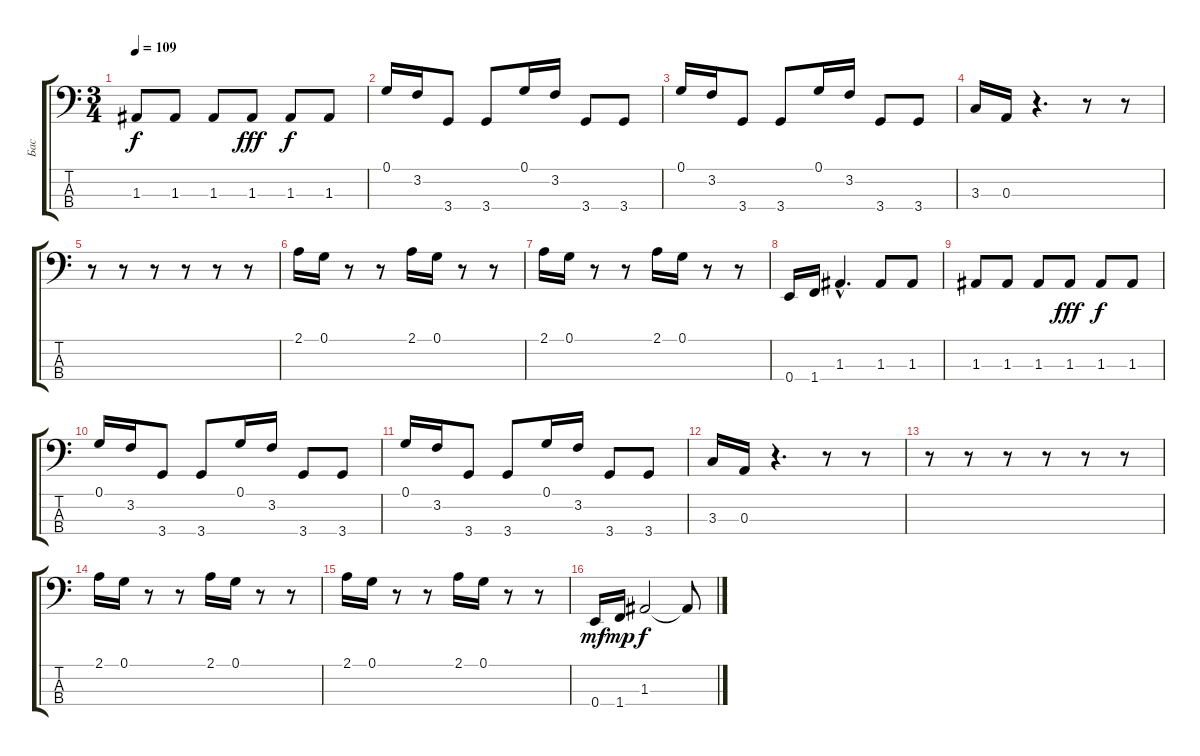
\track ("Бас" "Бас") {instrument electricbassfinger}
\staff {score tabs}
\tuning (G2 D2 A1 E1) {hide}
\ts (3 4)
\tempo 109
\clef f4
\ks c
1.3.8{dy f} 1.3.8 1.3.8 1.3.8{dy fff} 1.3.8{dy f} 1.3.8 |
0.1.16 3.2.16 3.4.8 3.4.8 0.1.16 3.2.16 3.4.8 3.4.8 |
0.1.16 3.2.16 3.4.8 3.4.8 0.1.16 3.2.16 3.4.8 3.4.8 |
3.3.16 0.3.16 r.4{d} r.8 r.8 |
r.8 r.8 r.8 r.8 r.8 r.8 |
2.1.16 0.1.16 r.8 r.8 2.1.16 0.1.16 r.8 r.8 |
2.1.16 0.1.16 r.8 r.8 2.1.16 0.1.16 r.8 r.8 |
0.4.16 1.4.16 1.3{hac}.4{d} 1.3.8 1.3.8 |
1.3.8 1.3.8 1.3.8 1.3.8{dy fff} 1.3.8{dy f} 1.3.8 |
0.1.16 3.2.16 3.4.8 3.4.8 0.1.16 3.2.16 3.4.8 3.4.8 |
0.1.16 3.2.16 3.4.8 3.4.8 0.1.16 3.2.16 3.4.8 3.4.8 |
3.3.16 0.3.16 r.4{d} r.8 r.8 |
r.8 r.8 r.8 r.8 r.8 r.8 |
2.1.16 0.1.16 r.8 r.8 2.1.16 0.1.16 r.8 r.8 |
2.1.16 0.1.16 r.8 r.8 2.1.16 0.1.16 r.8 r.8 |
0.4.16{dy mf} 1.4.16{dy mp} 1.3.2{dy f} 1.3{t}.8
